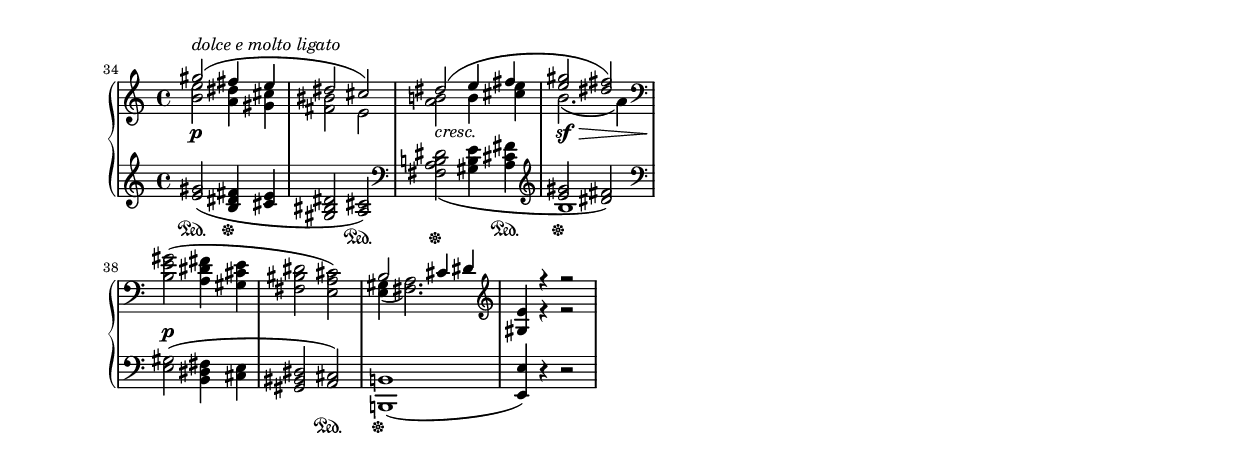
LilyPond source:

\version "2.14.0"
\include "english.ly"
#(set-global-staff-size 15)
\paper {
  ragged-right = ##t
  line-width = 17\cm
  indent = 0\cm
}

% NR 1.1 Pitches

\header {
  lsrtags = "headwords"
  texidoc = ""
  doctitle = "headword"
}


% L. v. Beethoven
% Piano sonata 21 - Dem Grafen von Waldstein Gewidmet
% chorale at measures 34 - 40+

\new PianoStaff <<

  % RH Staff
  \new Staff <<

    % RH Voice 1
    \new Voice {
      \set Score.currentBarNumber = #34
      \voiceOne
      gs''2 ( ^ \markup \italic { dolce e molto ligato }
      fs''4
      e''4
      |
      ds''2
      cs''2 )
      |
      ds''2 (
      e''4
      fs''4
      |
      <gs'' e''>2
      <fs'' ds''>2 )
      |
      \oneVoice
      \clef bass
      <gs' e' b>2 (
      <fs' ds' a>4
      <e' cs' gs>4
      |
      <ds' bs fs>2
      <cs' a e>2 )
      |
      \voiceOne
      b2 %(
      cs'4
      ds'4
      |
      \clef treble
      <e' gs>4 %)
      r4 r2
    }

    % RH Voice 2
    \new Voice {
      \voiceTwo
      \override Staff.DynamicLineSpanner #'staff-padding = #2.5
      <e'' b'>2 \p
      <ds'' a'>4
      <cs'' gs'>4
      |
      <bs' fs'>2
      e'2
      |
      \once \override TextScript #'staff-padding = #2.5
      <b'! a'>2 _ \markup \italic { cresc. }
      b'4
      <e'' cs''>4
      |
      b'2. ( \sf \>
      a'4 )
      \clef bass
      | \break
      s1 \p
      |
      s1
      |
      <gs e>4 (
      <a fs>2. )
      |
      s4
      r4 r2
    }

  >>

  % LH Staff
  \new Staff {
    \override Staff.SustainPedalLineSpanner #'staff-padding = #5
    <gs' e'>2 ( \sustainOn
    <fs' ds' b>4 \sustainOff
    <e' cs'>4
    |
    <ds' bs gs>2
    <cs' a>2 ) \sustainOn
    |
    \clef bass
    \slurDown
    <ds' b! a fs>2 ( \sustainOff
    <e' b gs>4
    <fs' cs' a>4 \sustainOn
    |
    \clef treble
    \voiceOne
    <<
      {
        <gs' e'>2
        <fs' ds'>2 )
      }
      \new Voice {
        \voiceTwo
        b1 \sustainOff
      }
    >>
    \oneVoice
    |
    %\break
    \clef bass
    <gs e>2 (
    <fs ds b,>4
    <e cs>4
    |
    <ds bs, gs,>2
    <cs a,>2 ) \sustainOn
    |
    <b,! b,,!>1 ( \sustainOff
    |
    <e e,>4 )
    r4 r2
  }

>>
